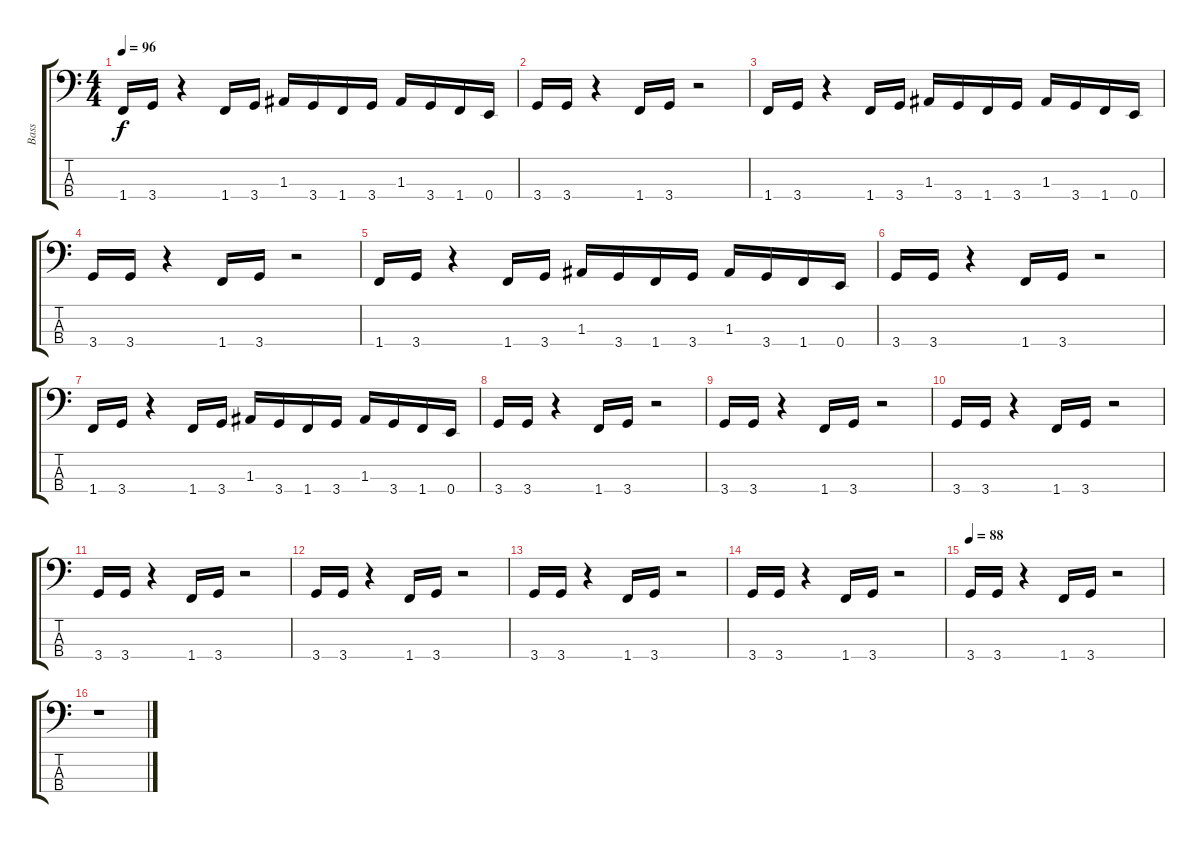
\track ("Bass" "Bass") {instrument electricbassfinger}
\staff {score tabs}
\tuning (G2 D2 A1 E1) {hide}
\ts (4 4)
\tempo 96
\clef f4
\ks c
1.4.16{dy f} 3.4.16 r.4 1.4.16 3.4.16 1.3.16 3.4.16 1.4.16 3.4.16 1.3.16 3.4.16 1.4.16 0.4.16 |
3.4.16 3.4.16 r.4 1.4.16 3.4.16 r.2 |
1.4.16 3.4.16 r.4 1.4.16 3.4.16 1.3.16 3.4.16 1.4.16 3.4.16 1.3.16 3.4.16 1.4.16 0.4.16 |
3.4.16 3.4.16 r.4 1.4.16 3.4.16 r.2 |
1.4.16 3.4.16 r.4 1.4.16 3.4.16 1.3.16 3.4.16 1.4.16 3.4.16 1.3.16 3.4.16 1.4.16 0.4.16 |
3.4.16 3.4.16 r.4 1.4.16 3.4.16 r.2 |
1.4.16 3.4.16 r.4 1.4.16 3.4.16 1.3.16 3.4.16 1.4.16 3.4.16 1.3.16 3.4.16 1.4.16 0.4.16 |
3.4.16 3.4.16 r.4 1.4.16 3.4.16 r.2 |
3.4.16 3.4.16 r.4 1.4.16 3.4.16 r.2 |
3.4.16 3.4.16 r.4 1.4.16 3.4.16 r.2 |
3.4.16 3.4.16 r.4 1.4.16 3.4.16 r.2 |
3.4.16 3.4.16 r.4 1.4.16 3.4.16 r.2 |
3.4.16 3.4.16 r.4 1.4.16 3.4.16 r.2 |
3.4.16 3.4.16 r.4 1.4.16 3.4.16 r.2 |
\tempo 88
3.4.16 3.4.16 r.4 1.4.16 3.4.16 r.2 |
r.1
